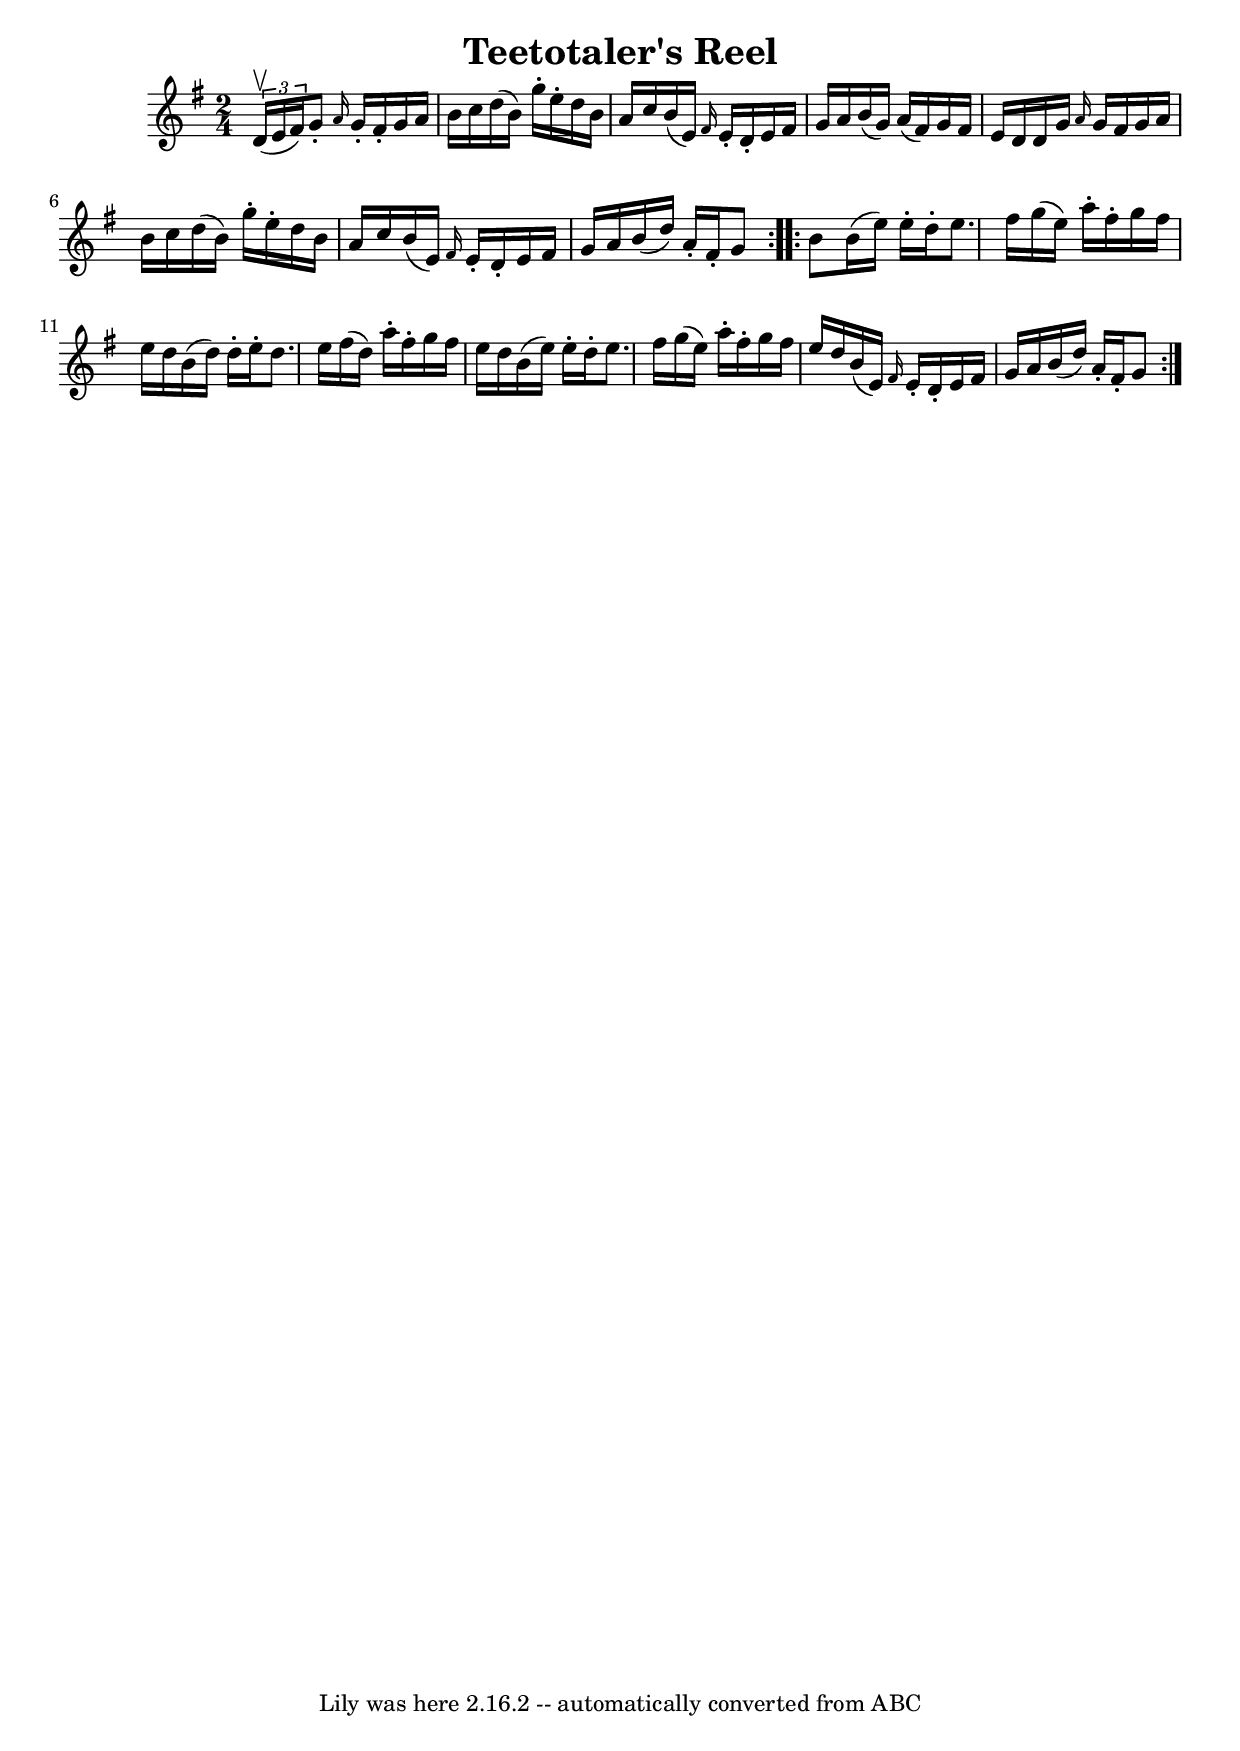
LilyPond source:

\version "2.16.2"
\include "Mammoth.ily"
\header {
	%% book = "Ryan's Mammoth Collection"
	crossRefNumber = "1"
	footnotes = ""
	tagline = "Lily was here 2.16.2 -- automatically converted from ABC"
	title = "Teetotaler's Reel"
}
voicedefault =  {


\repeat volta 2 {
\time 2/4 
\key g \major   \times 2/3 { d'16^\upbow(e'16 fis'16) } 
|
 g'8 -. \grace { a'16  } g'16 -. fis'16 -. g'16 a'16    
b'16 c''16  |
 d''16 (b'16) g''16 -. e''16 -. d''16    
b'16 a'16 c''16  |
 b'16 (e'16) \grace { fis'16  }   
e'16 -. d'16 -. e'16 fis'16 g'16 a'16  |
 b'16 (g'16  
-) a'16 (fis'16) g'16 fis'16 e'16 d'16  |
 d'16    
g'16  \grace { a'16  } g'16 fis'16 g'16 a'16 b'16 c''16  
|
 d''16 (b'16) g''16 -. e''16 -. d''16 b'16 a'16    
c''16  |
 b'16 (e'16) \grace { fis'16  } e'16 -. d'16 -.   
e'16 fis'16 g'16 a'16  |
 b'16 (d''16) a'16 -.   
fis'16 -. g'8  } \repeat volta 2 { b'8  |
 b'16 (e''16)   
e''16 -. d''16 -. e''8. fis''16  |
 g''16 (e''16) a''16 
-. fis''16 -. g''16 fis''16 e''16 d''16  |
 b'16 (d''16 
) d''16 -. e''16 -. d''8. e''16  |
 fis''16 (d''16)   
a''16 -. fis''16 -. g''16 fis''16 e''16 d''16  |
 b'16 (
 e''16) e''16 -. d''16 -. e''8. fis''16  |
 g''16 (
e''16) a''16 -. fis''16 -. g''16 fis''16 e''16 d''16  
|
 b'16 (e'16) \grace { fis'16  } e'16 -. d'16 -. e'16   
 fis'16 g'16 a'16  |
 b'16 (d''16) a'16 -. fis'16 -.   
g'8  }   
}

\score{
    <<

	\context Staff="default"
	{
	    \voicedefault 
	}

    >>
	\layout {
	}
	\midi {}
}
